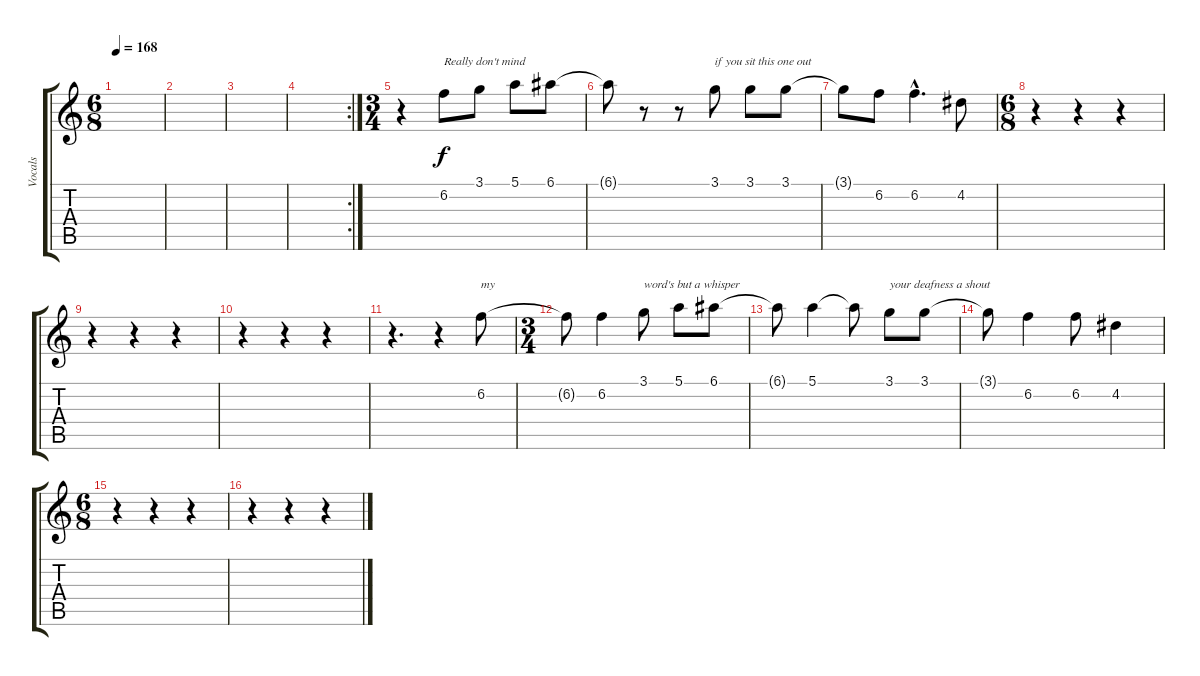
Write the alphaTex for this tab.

\track ("Vocals" "Vocals") {instrument acousticguitarnylon}
\staff {score tabs}
\tuning (E4 B3 G3 D3 A2 E2) {hide}
\ts (6 8)
\tempo 168
\clef g2
\ks c
|
|
|
\rc 2
|
\ts (3 4)
r.4 6.2.8{txt "Really don't mind"} 3.1.8 5.1.8 6.1.8 |
6.1{t}.8 r.8 r.8 3.1.8{txt "if you sit this one out"} 3.1.8 3.1.8 |
3.1{t}.8 6.2.8 6.2{hac}.4{d} 4.2.8 |
\ts (6 8)
r.4 r.4 r.4 |
r.4 r.4 r.4 |
r.4 r.4 r.4 |
r.4{d} r.4 6.2.8{txt "my "} |
\ts (3 4)
6.2{t}.8 6.2.4 3.1.8{txt "word's but a whisper"} 5.1.8 6.1.8 |
6.1{t}.8 5.1.4 5.1{t}.8 3.1.8{txt "your deafness a shout"} 3.1.8 |
3.1{t}.8 6.2.4 6.2.8 4.2.4 |
\ts (6 8)
r.4 r.4 r.4 |
r.4 r.4 r.4
